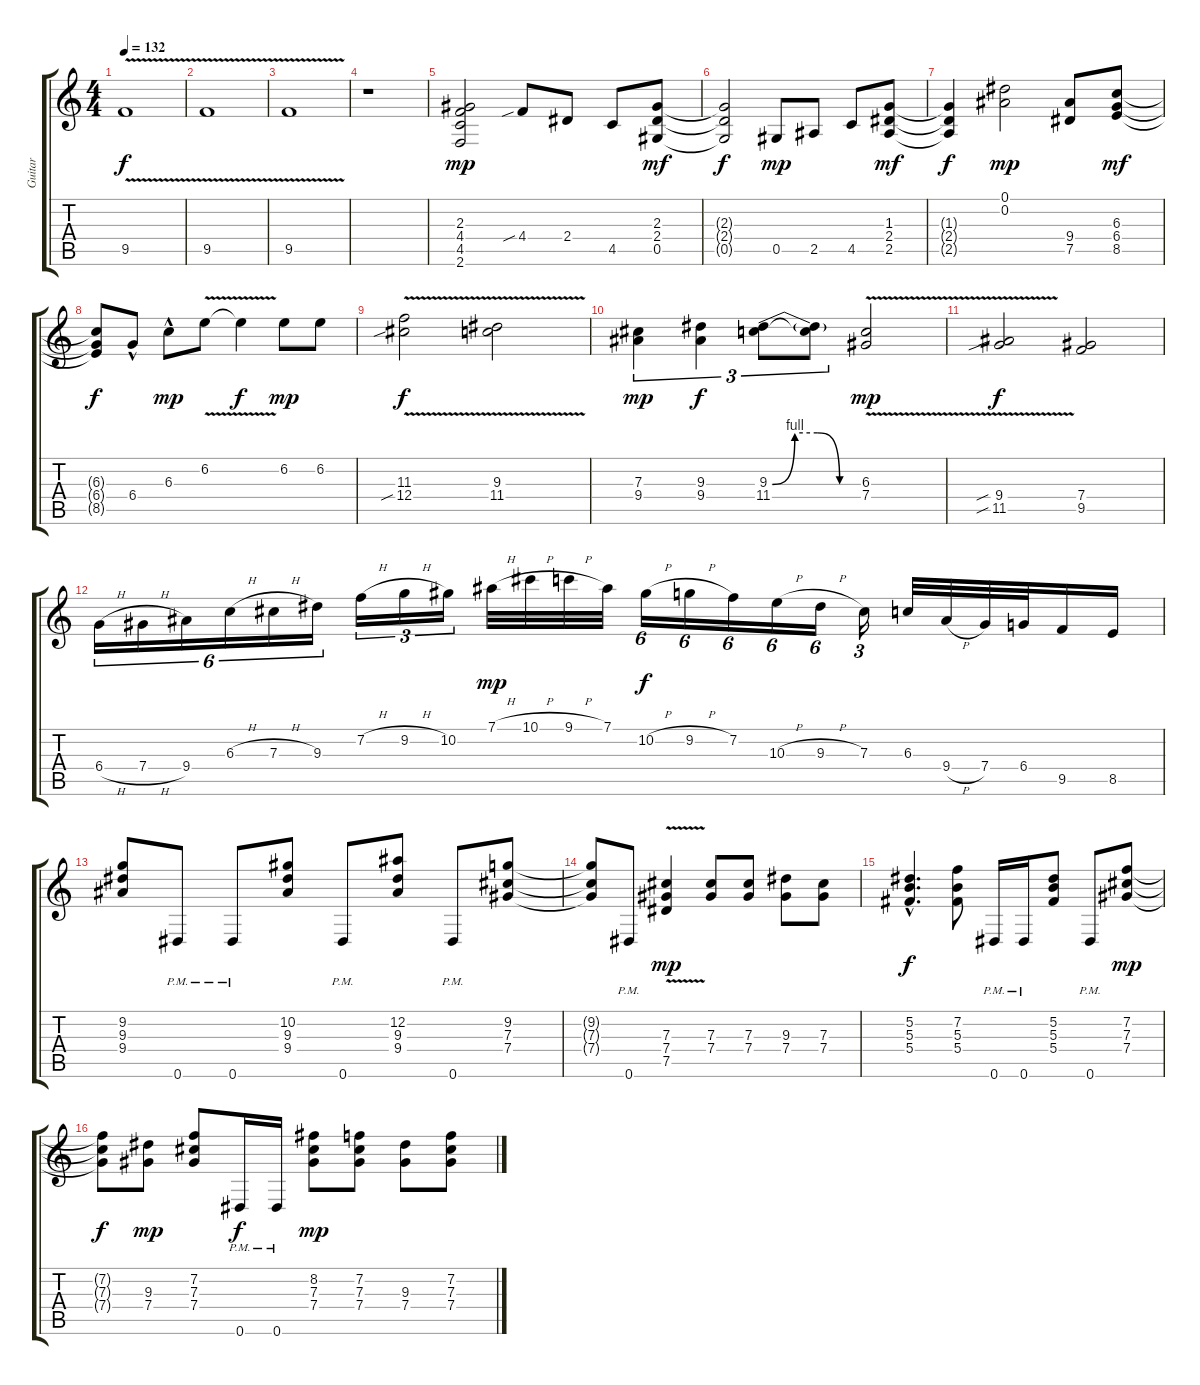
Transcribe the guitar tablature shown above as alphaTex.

\track ("Guitar" "Guitar") {instrument distortionguitar}
\staff {score tabs}
\tuning (Eb4 Bb3 Gb3 Db3 Ab2 Eb2) {hide}
\ts (4 4)
\tempo 132
\clef g2
\ks c
9.5{v}.1{dy f} |
9.5{v}.1 |
9.5{v}.1 |
r.1 |
(2.3 4.4 4.5 2.6).2{dy mp} 4.4{sib}.8 2.4.8 4.5.8 (2.3 2.4 0.5).8{dy mf} |
(2.3{t} 2.4{t} 0.5{t}).2{dy f} 0.5.8{dy mp} 2.5.8 4.5.8 (1.3 2.4 2.5).8{dy mf} |
(1.3{t} 2.4{t} 2.5{t}).4{dy f} (0.1 0.2).2{dy mp} (9.4 7.5).8 (6.3 6.4 8.5).8{dy mf} |
(6.3{t} 6.4{t} 8.5{t}).8{dy f} 6.4{hac}.8 6.3{hac}.8{dy mp} 6.2{v}.8 6.2{t}.4{dy f} 6.2.8{dy mp} 6.2.8 |
(11.3{v} 12.4{sib}).2{dy f} (9.3{v} 11.4).2 |
(7.3 9.4).4{tu (3 2) dy mp} (9.3 9.4).4{tu (3 2) dy f} (9.3{be (custom 0 0 15 4 30 4 45 0 60 0)} 11.4).8{tu (3 2)} (9.3{t} 11.4{t}).8{tu (3 2)} (6.3{v} 7.4).2{dy mp} |
(9.4{v sib} 11.5{sib}).2{dy f} (7.4 9.5).2 |
6.4{h}.16{tu (6 4)} 7.4{h}.16{tu (6 4)} 9.4.16{tu (6 4)} 6.3{h}.16{tu (6 4)} 7.3{h}.16{tu (6 4)} 9.3.16{tu (6 4)} 7.2{h}.16{tu (3 2)} 9.2{h}.16{tu (3 2)} 10.2.16{tu (3 2)} 7.1{h}.32{dy mp} 10.1{h}.32 9.1{h}.32 7.1.32 10.2{h}.16{tu (6 4) dy f} 9.2{h}.16{tu (6 4)} 7.2.16{tu (6 4)} 10.3{h}.16{tu (6 4)} 9.3{h}.16{tu (6 4)} 7.3.16{tu (3 2)} 6.3.32 9.4{h}.32 7.4.32 6.4.32 9.5.16 8.5.16 |
(9.2 9.3 9.4).8 0.6{pm}.8 0.6{pm}.8 (10.2 9.3 9.4).8 0.6{pm}.8 (12.2 9.3 9.4).8 0.6{pm}.8 (9.2 7.3 7.4).8 |
(9.2{t} 7.3{t} 7.4{t}).8 0.6{pm}.8 (7.3{v} 7.4 7.5).4{dy mp} (7.3 7.4).8 (7.3 7.4).8 (9.3 7.4).8 (7.3 7.4).8 |
(5.2{hac} 5.3{hac} 5.4{hac}).4{d dy f} (7.2 5.3 5.4).8 0.6{pm}.16 0.6{pm}.16 (5.2 5.3 5.4).8 0.6{pm}.8 (7.2 7.3 7.4).8{dy mp} |
(7.2{t} 7.3{t} 7.4{t}).8{dy f} (9.3 7.4).8{dy mp} (7.2 7.3 7.4).8 0.6{pm}.16{dy f} 0.6{pm}.16 (8.2 7.3 7.4).8{dy mp} (7.2 7.3 7.4).8 (9.3 7.4).8 (7.2 7.3 7.4).8
